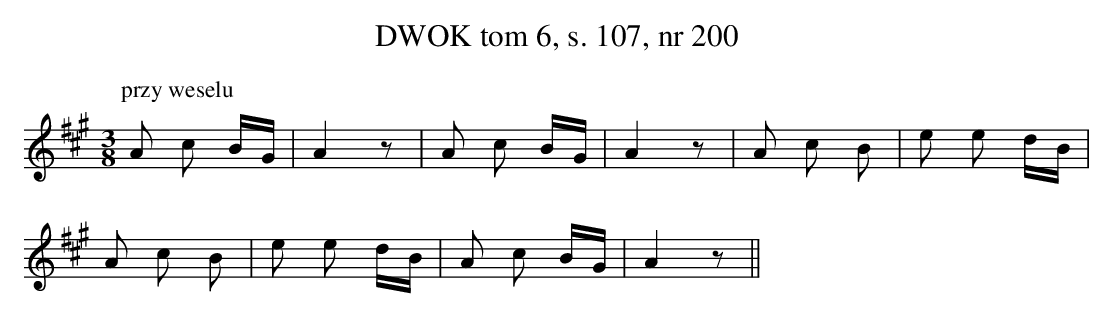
X:1
T:DWOK tom 6, s. 107, nr 200
L:1/16
M:3/8
K:A
P:przy weselu
A2 c2 BG|A4 z2|A2 c2 BG|A4 z2|A2 c2 B2|e2 e2 dB|
A2 c2 B2|e2 e2 dB|A2 c2 BG|A4 z2||
